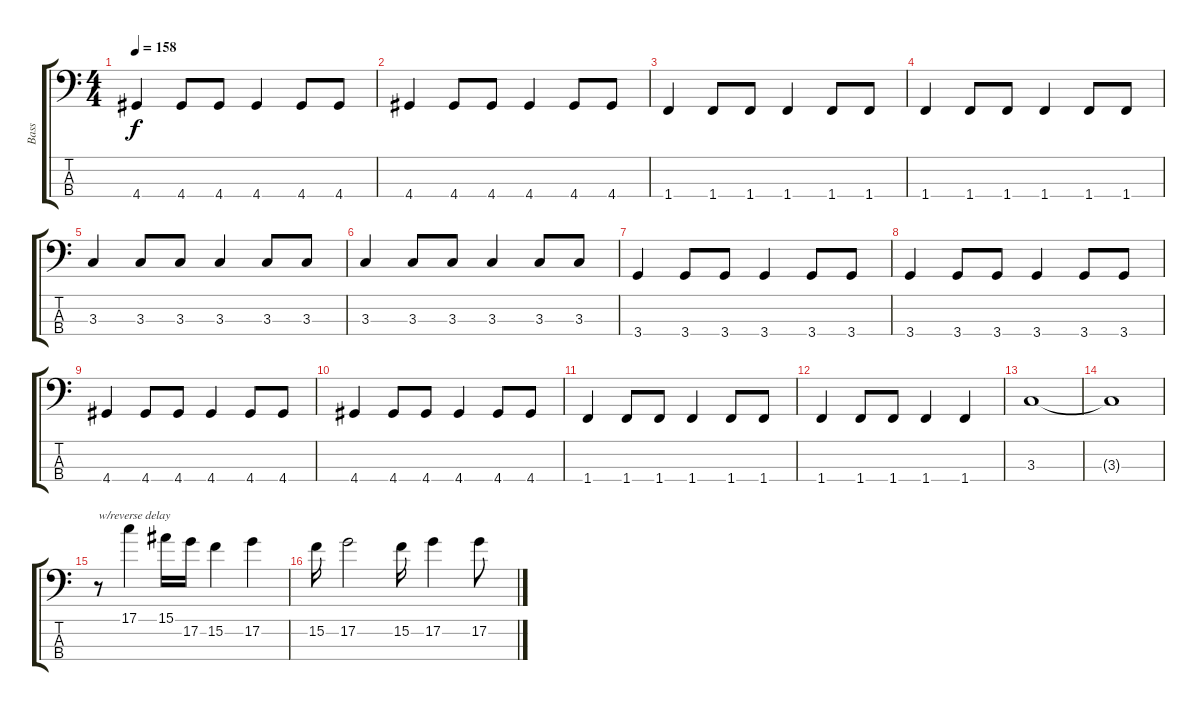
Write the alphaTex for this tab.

\track ("Bass" "Bass") {instrument electricbassfinger}
\staff {score tabs}
\tuning (G2 D2 A1 E1) {hide}
\ts (4 4)
\tempo 158
\clef f4
\ks c
4.4.4{dy f} 4.4.8 4.4.8 4.4.4 4.4.8 4.4.8 |
4.4.4 4.4.8 4.4.8 4.4.4 4.4.8 4.4.8 |
1.4.4 1.4.8 1.4.8 1.4.4 1.4.8 1.4.8 |
1.4.4 1.4.8 1.4.8 1.4.4 1.4.8 1.4.8 |
3.3.4 3.3.8 3.3.8 3.3.4 3.3.8 3.3.8 |
3.3.4 3.3.8 3.3.8 3.3.4 3.3.8 3.3.8 |
3.4.4 3.4.8 3.4.8 3.4.4 3.4.8 3.4.8 |
3.4.4 3.4.8 3.4.8 3.4.4 3.4.8 3.4.8 |
4.4.4 4.4.8 4.4.8 4.4.4 4.4.8 4.4.8 |
4.4.4 4.4.8 4.4.8 4.4.4 4.4.8 4.4.8 |
1.4.4 1.4.8 1.4.8 1.4.4 1.4.8 1.4.8 |
1.4.4 1.4.8 1.4.8 1.4.4 1.4.4 |
3.3.1 |
3.3{t}.1 |
r.8{txt "w/reverse delay"} 17.1.4 15.1.16 17.2.16 15.2.4 17.2.4 |
15.2.16 17.2.2 15.2.16 17.2.4 17.2.8
